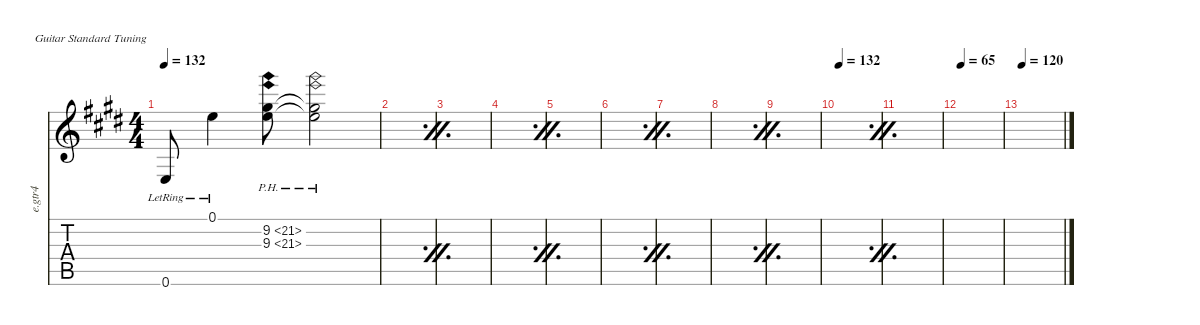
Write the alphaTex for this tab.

\defaultSystemsLayout 4
\hideDynamics
\bracketExtendMode nobrackets
\track ("E.Guitar IV" "e.gtr4") {instrument distortionguitar}
\staff {score tabs}
\tuning (E4 B3 G3 D3 A2 E2)
\ts (4 4)
\tempo 132
\clef g2
\ks e
0.6{lr acc forcenatural}.8{dy mf beam Up} 0.1{lr acc forcenatural}.4{beam Down} (9.2{ph 12 acc #} 9.3{ph 12 acc forcenatural}).8{beam Down} (9.2{ph 12 t acc #} 9.3{ph 12 t acc forcenatural}).2{beam Down} |
\simile firstofdouble
|
\simile secondofdouble
|
\simile firstofdouble
|
\simile secondofdouble
|
\simile firstofdouble
|
\simile secondofdouble
|
\simile firstofdouble
|
\simile secondofdouble
|
\tempo 132
\simile firstofdouble
|
\simile secondofdouble
|
\tempo 65
\simile none
|
\tempo 120
